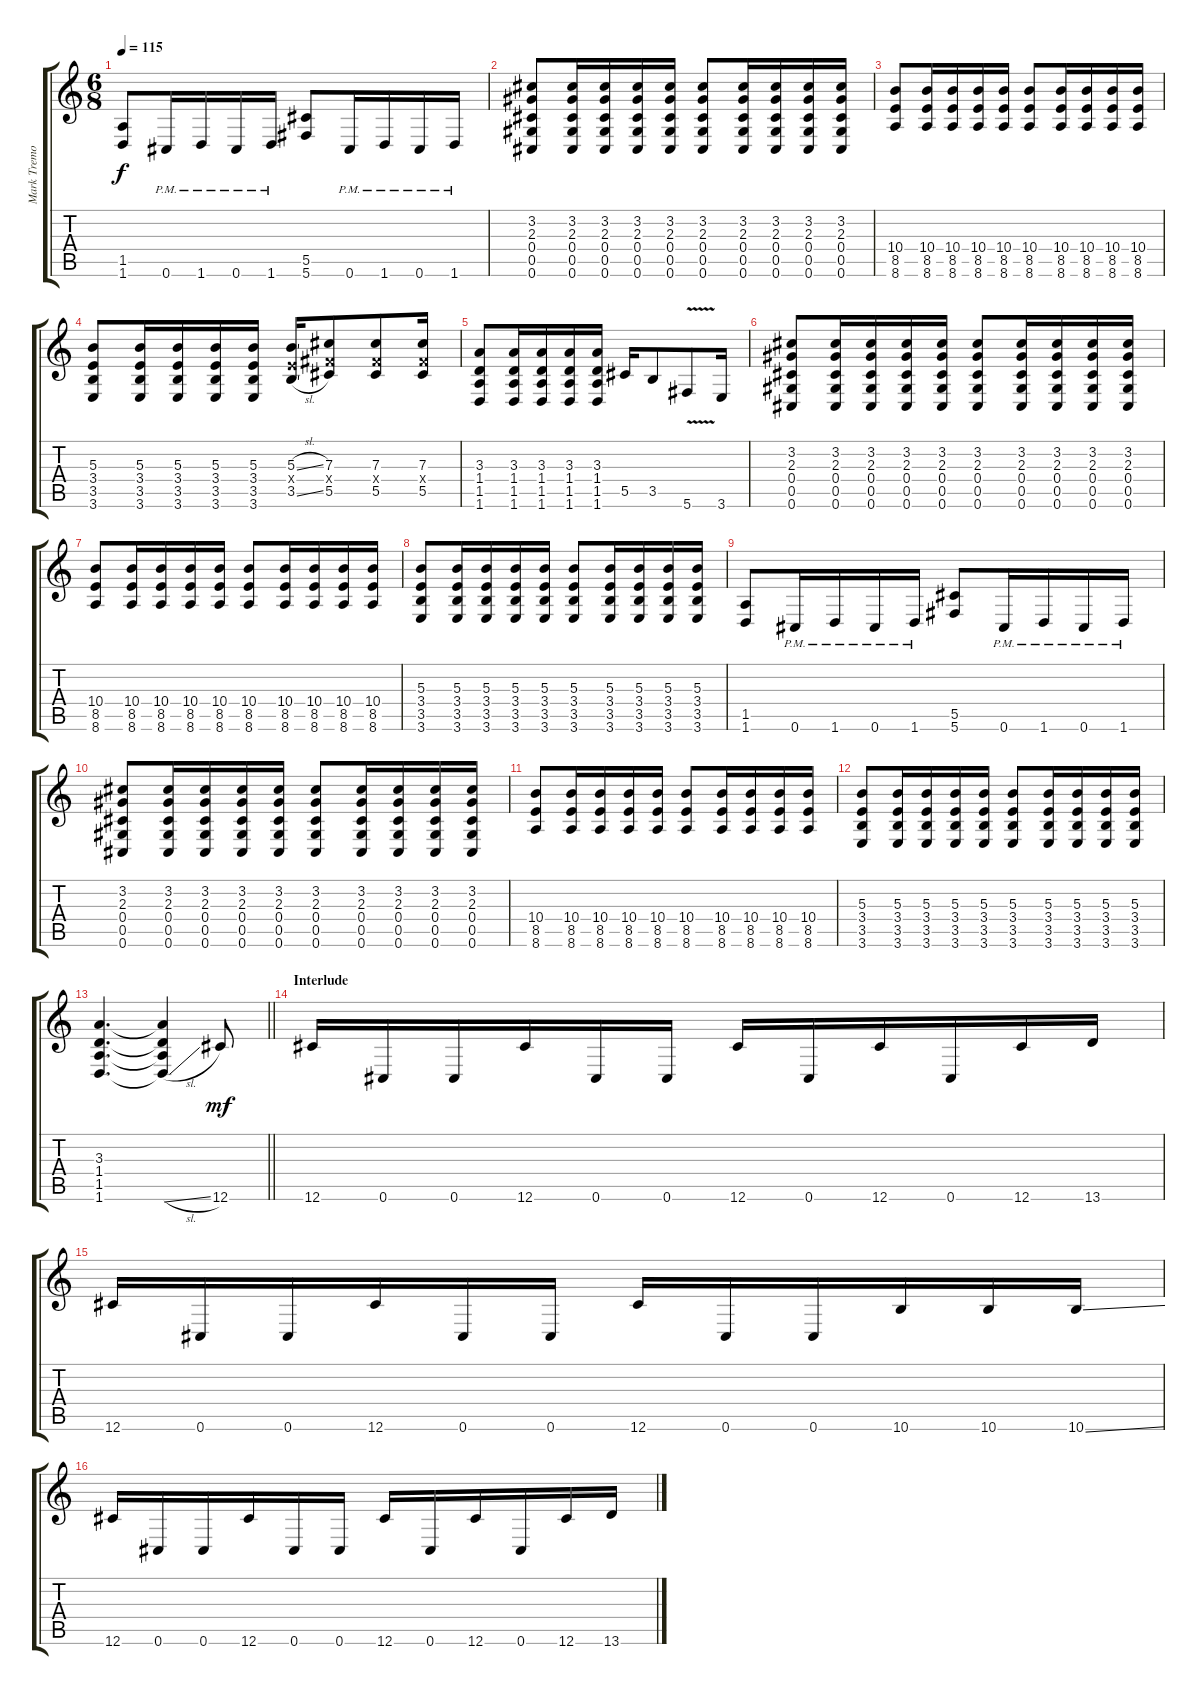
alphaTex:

\track ("Mark Tremonti" "Mark Tremo") {instrument distortionguitar}
\staff {score tabs}
\tuning (Eb4 Bb3 Gb3 Db3 Ab2 Db2) {hide}
\ts (6 8)
\tempo 115
\clef g2
\ks c
(1.5 1.6).8{dy f} 0.6{pm}.16 1.6{pm}.16 0.6{pm}.16 1.6{pm}.16 (5.5 5.6).8 0.6{pm}.16 1.6{pm}.16 0.6{pm}.16 1.6{pm}.16 |
(3.2 2.3 0.4 0.5 0.6).8 (3.2 2.3 0.4 0.5 0.6).16 (3.2 2.3 0.4 0.5 0.6).16 (3.2 2.3 0.4 0.5 0.6).16 (3.2 2.3 0.4 0.5 0.6).16 (3.2 2.3 0.4 0.5 0.6).8 (3.2 2.3 0.4 0.5 0.6).16 (3.2 2.3 0.4 0.5 0.6).16 (3.2 2.3 0.4 0.5 0.6).16 (3.2 2.3 0.4 0.5 0.6).16 |
(10.4 8.5 8.6).8 (10.4 8.5 8.6).16 (10.4 8.5 8.6).16 (10.4 8.5 8.6).16 (10.4 8.5 8.6).16 (10.4 8.5 8.6).8 (10.4 8.5 8.6).16 (10.4 8.5 8.6).16 (10.4 8.5 8.6).16 (10.4 8.5 8.6).16 |
(5.3 3.4 3.5 3.6).8 (5.3 3.4 3.5 3.6).16 (5.3 3.4 3.5 3.6).16 (5.3 3.4 3.5 3.6).16 (5.3 3.4 3.5 3.6).16 (5.3{sl} 3.4{x} 3.5{sl}).16 (7.3 5.4{x} 5.5).8 (7.3 5.4{x} 5.5).8 (7.3 5.4{x} 5.5).16 |
(3.3 1.4 1.5 1.6).8 (3.3 1.4 1.5 1.6).16 (3.3 1.4 1.5 1.6).16 (3.3 1.4 1.5 1.6).16 (3.3 1.4 1.5 1.6).16 5.5.16 3.5.8 5.6{v}.8 3.6.16 |
(3.2 2.3 0.4 0.5 0.6).8 (3.2 2.3 0.4 0.5 0.6).16 (3.2 2.3 0.4 0.5 0.6).16 (3.2 2.3 0.4 0.5 0.6).16 (3.2 2.3 0.4 0.5 0.6).16 (3.2 2.3 0.4 0.5 0.6).8 (3.2 2.3 0.4 0.5 0.6).16 (3.2 2.3 0.4 0.5 0.6).16 (3.2 2.3 0.4 0.5 0.6).16 (3.2 2.3 0.4 0.5 0.6).16 |
(10.4 8.5 8.6).8 (10.4 8.5 8.6).16 (10.4 8.5 8.6).16 (10.4 8.5 8.6).16 (10.4 8.5 8.6).16 (10.4 8.5 8.6).8 (10.4 8.5 8.6).16 (10.4 8.5 8.6).16 (10.4 8.5 8.6).16 (10.4 8.5 8.6).16 |
(5.3 3.4 3.5 3.6).8 (5.3 3.4 3.5 3.6).16 (5.3 3.4 3.5 3.6).16 (5.3 3.4 3.5 3.6).16 (5.3 3.4 3.5 3.6).16 (5.3 3.4 3.5 3.6).8 (5.3 3.4 3.5 3.6).16 (5.3 3.4 3.5 3.6).16 (5.3 3.4 3.5 3.6).16 (5.3 3.4 3.5 3.6).16 |
(1.5 1.6).8 0.6{pm}.16 1.6{pm}.16 0.6{pm}.16 1.6{pm}.16 (5.5 5.6).8 0.6{pm}.16 1.6{pm}.16 0.6{pm}.16 1.6{pm}.16 |
(3.2 2.3 0.4 0.5 0.6).8 (3.2 2.3 0.4 0.5 0.6).16 (3.2 2.3 0.4 0.5 0.6).16 (3.2 2.3 0.4 0.5 0.6).16 (3.2 2.3 0.4 0.5 0.6).16 (3.2 2.3 0.4 0.5 0.6).8 (3.2 2.3 0.4 0.5 0.6).16 (3.2 2.3 0.4 0.5 0.6).16 (3.2 2.3 0.4 0.5 0.6).16 (3.2 2.3 0.4 0.5 0.6).16 |
(10.4 8.5 8.6).8 (10.4 8.5 8.6).16 (10.4 8.5 8.6).16 (10.4 8.5 8.6).16 (10.4 8.5 8.6).16 (10.4 8.5 8.6).8 (10.4 8.5 8.6).16 (10.4 8.5 8.6).16 (10.4 8.5 8.6).16 (10.4 8.5 8.6).16 |
(5.3 3.4 3.5 3.6).8 (5.3 3.4 3.5 3.6).16 (5.3 3.4 3.5 3.6).16 (5.3 3.4 3.5 3.6).16 (5.3 3.4 3.5 3.6).16 (5.3 3.4 3.5 3.6).8 (5.3 3.4 3.5 3.6).16 (5.3 3.4 3.5 3.6).16 (5.3 3.4 3.5 3.6).16 (5.3 3.4 3.5 3.6).16 |
\barLineRight lightlight
(3.3 1.4 1.5 1.6).4{d volume 10} (3.3{t} 1.4{t} 1.5{t} 1.6{sl t}).4 12.6.8{dy mf} |
\section ("" "Interlude")
12.6.16 0.6.16 0.6.16 12.6.16 0.6.16 0.6.16 12.6.16 0.6.16 12.6.16 0.6.16 12.6.16 13.6.16 |
12.6.16 0.6.16 0.6.16 12.6.16 0.6.16 0.6.16 12.6.16 0.6.16 0.6.16 10.6.16 10.6.16 10.6{ss}.16 |
12.6.16 0.6.16 0.6.16 12.6.16 0.6.16 0.6.16 12.6.16 0.6.16 12.6.16 0.6.16 12.6.16 13.6.16
